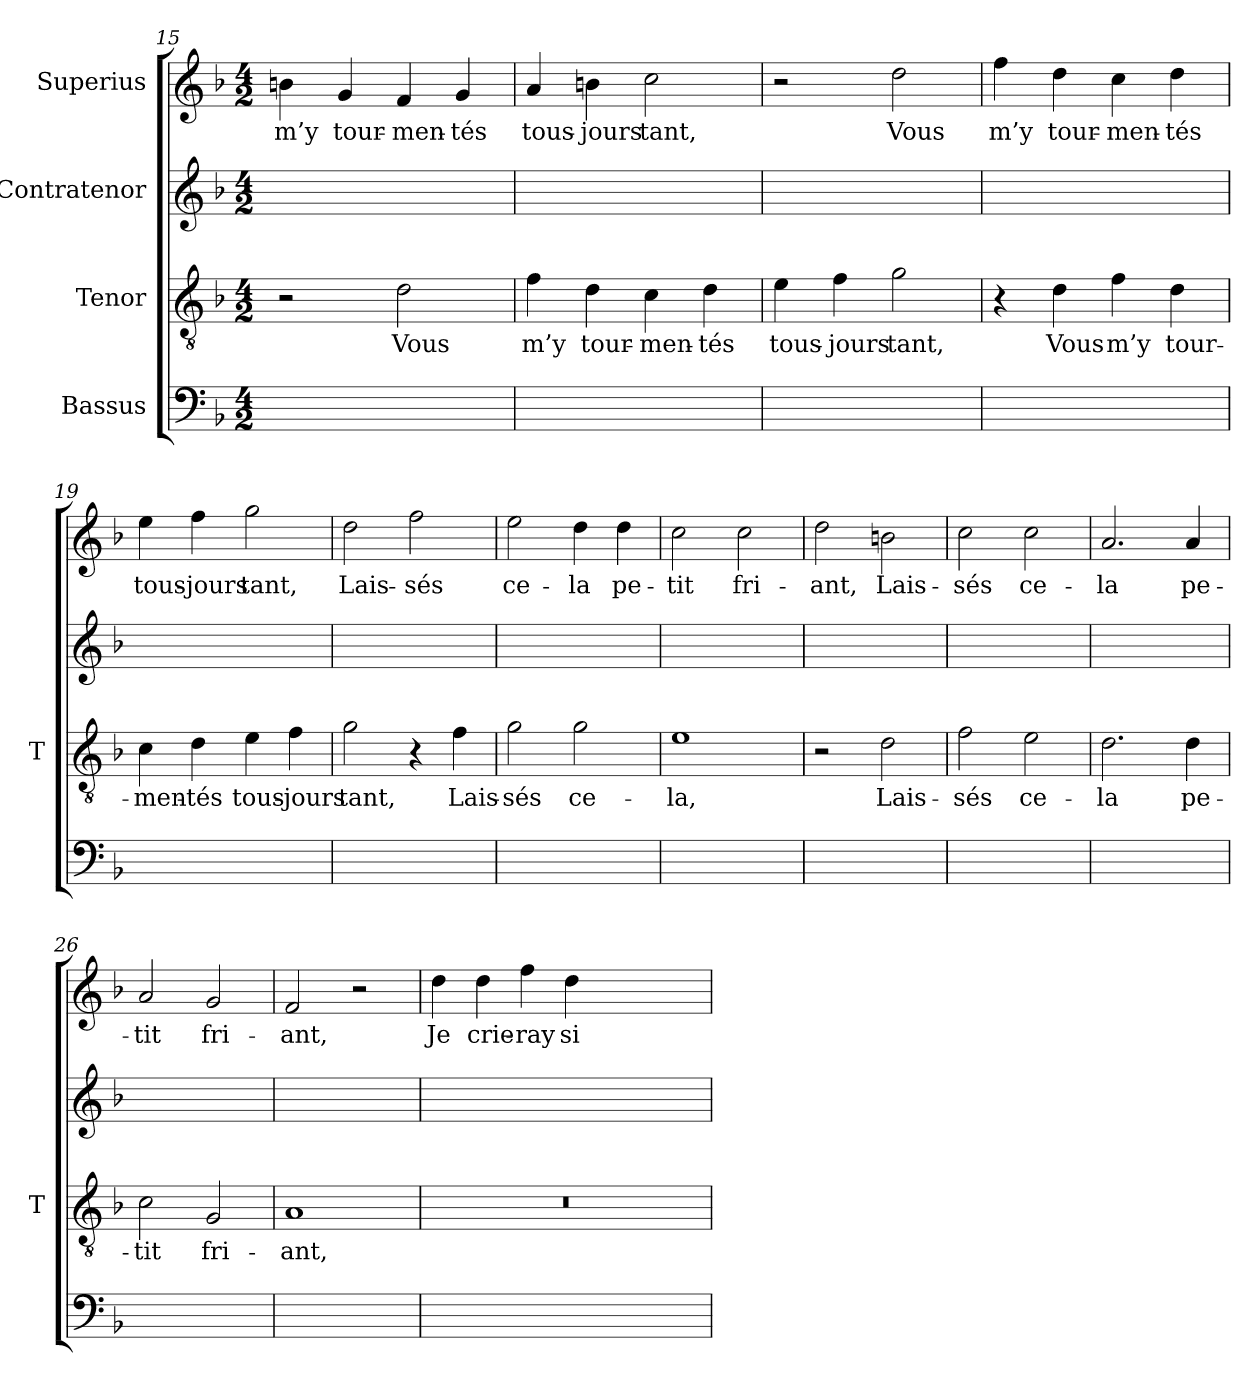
**kern	**kern	**text	**kern	**kern	**text
*part4	*part3	*part3	*part2	*part1	*part1
*staff4	*staff3	*staff3	*staff2	*staff1	*staff1
*I"Bassus	*I"Tenor	*	*I"Contratenor	*I"Superius	*
*	*I'T	*	*	*	*
*clefF4	*clefGv2	*	*clefG2	*clefG2	*
*k[b-]	*k[b-]	*	*k[b-]	*k[b-]	*
*M4/2	*M4/2	*	*M4/2	*M4/2	*
=15	=15	=15	=15	=15	=15
1ryy	2r	.	1ryy	4bn	-m’y
.	.	.	.	4g	tour-
.	2d	-Vous	.	4f	men-
.	.	.	.	4g	-tés
=16	=16	=16	=16	=16	=16
1ryy	4f	-m’y	1ryy	4a	tous-
.	4d	tour-	.	4bn	-jours
.	4c	men-	.	2cc	-tant,
.	4d	-tés	.	.	.
=17	=17	=17	=17	=17	=17
1ryy	4e	tous-	1ryy	2r	.
.	4f	-jours	.	.	.
.	2g	-tant,	.	2dd	-Vous
=18	=18	=18	=18	=18	=18
1ryy	4r	.	1ryy	4ff	-m’y
.	4d	-Vous	.	4dd	tour-
.	4f	-m’y	.	4cc	men-
.	4d	tour-	.	4dd	-tés
=19	=19	=19	=19	=19	=19
1ryy	4c	men-	1ryy	4ee	tous-
.	4d	-tés	.	4ff	-jours
.	4e	tous-	.	2gg	-tant,
.	4f	-jours	.	.	.
=20	=20	=20	=20	=20	=20
1ryy	2g	-tant,	1ryy	2dd	Lais-
.	4r	.	.	2ff	-sés
.	4f	Lais-	.	.	.
=21	=21	=21	=21	=21	=21
1ryy	2g	-sés	1ryy	2ee	ce-
.	2g	ce-	.	4dd	-la
.	.	.	.	4dd	pe-
=22	=22	=22	=22	=22	=22
1ryy	1e	-la,	1ryy	2cc	-tit
.	.	.	.	2cc	fri-
=23	=23	=23	=23	=23	=23
1ryy	2r	.	1ryy	2dd	-ant,
.	2d	Lais-	.	2bn	Lais-
=24	=24	=24	=24	=24	=24
1ryy	2f	-sés	1ryy	2cc	-sés
.	2e	ce-	.	2cc	ce-
=25	=25	=25	=25	=25	=25
1ryy	2.d	-la	1ryy	2.a	-la
.	4d	pe-	.	4a	pe-
=26	=26	=26	=26	=26	=26
1ryy	2c	-tit	1ryy	2a	-tit
.	2G	fri-	.	2g	fri-
=27	=27	=27	=27	=27	=27
1ryy	1A	-ant,	1ryy	2f	-ant,
.	.	.	.	2r	.
=28	=28	=28	=28	=28	=28
0ryy	0r	.	0ryy	4dd	-Je
.	.	.	.	4dd	crie-
.	.	.	.	4ff	-ray
.	.	.	.	4dd	-si
.	.	.	.	1ryy	.
=	=	=	=	=	=
*-	*-	*-	*-	*-	*-
